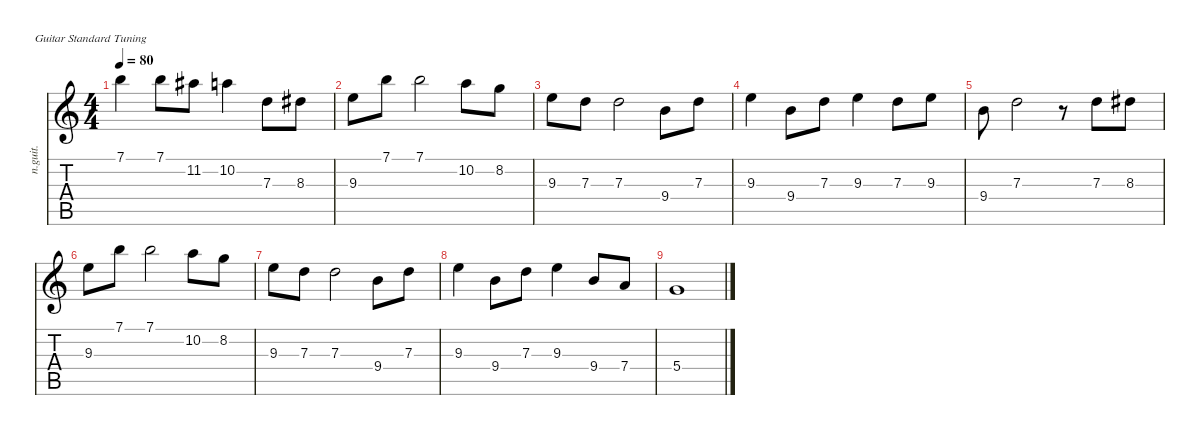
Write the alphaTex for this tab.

\defaultSystemsLayout 4
\hideDynamics
\bracketExtendMode nobrackets
\otherSystemsTrackNameOrientation horizontal
\track ("Nylon Guitar" "n.guit.") {instrument acousticguitarnylon}
\staff {score tabs}
\tuning (E4 B3 G3 D3 A2 E2)
\ts (4 4)
\tempo 80
\clef g2
\ks c
7.1.4{dy mf beam Down} 7.1.8{beam Down} 11.2{acc #}.8{beam Down} 10.2.4{beam Down} 7.3.8{beam Down} 8.3{acc #}.8{beam Down} |
9.3.8{beam Down} 7.1.8{beam Down} 7.1.2{beam Down} 10.2.8{beam Down} 8.2.8{beam Down} |
9.3.8{beam Down} 7.3.8{beam Down} 7.3.2{beam Down} 9.4.8{beam Down} 7.3.8{beam Down} |
9.3.4{beam Down} 9.4.8{beam Down} 7.3.8{beam Down} 9.3.4{beam Down} 7.3.8{beam Down} 9.3.8{beam Down} |
9.4.8{beam Down} 7.3.2{beam Down} r.8{beam Down} 7.3.8{beam Down} 8.3{acc #}.8{beam Down} |
9.3.8{beam Down} 7.1.8{beam Down} 7.1.2{beam Down} 10.2.8{beam Down} 8.2.8{beam Down} |
9.3.8{beam Down} 7.3.8{beam Down} 7.3.2{beam Down} 9.4.8{beam Down} 7.3.8{beam Down} |
9.3.4{beam Down} 9.4.8{beam Down} 7.3.8{beam Down} 9.3.4{beam Down} 9.4.8{beam Up} 7.4.8{beam Up} |
5.4.1{beam Up}
